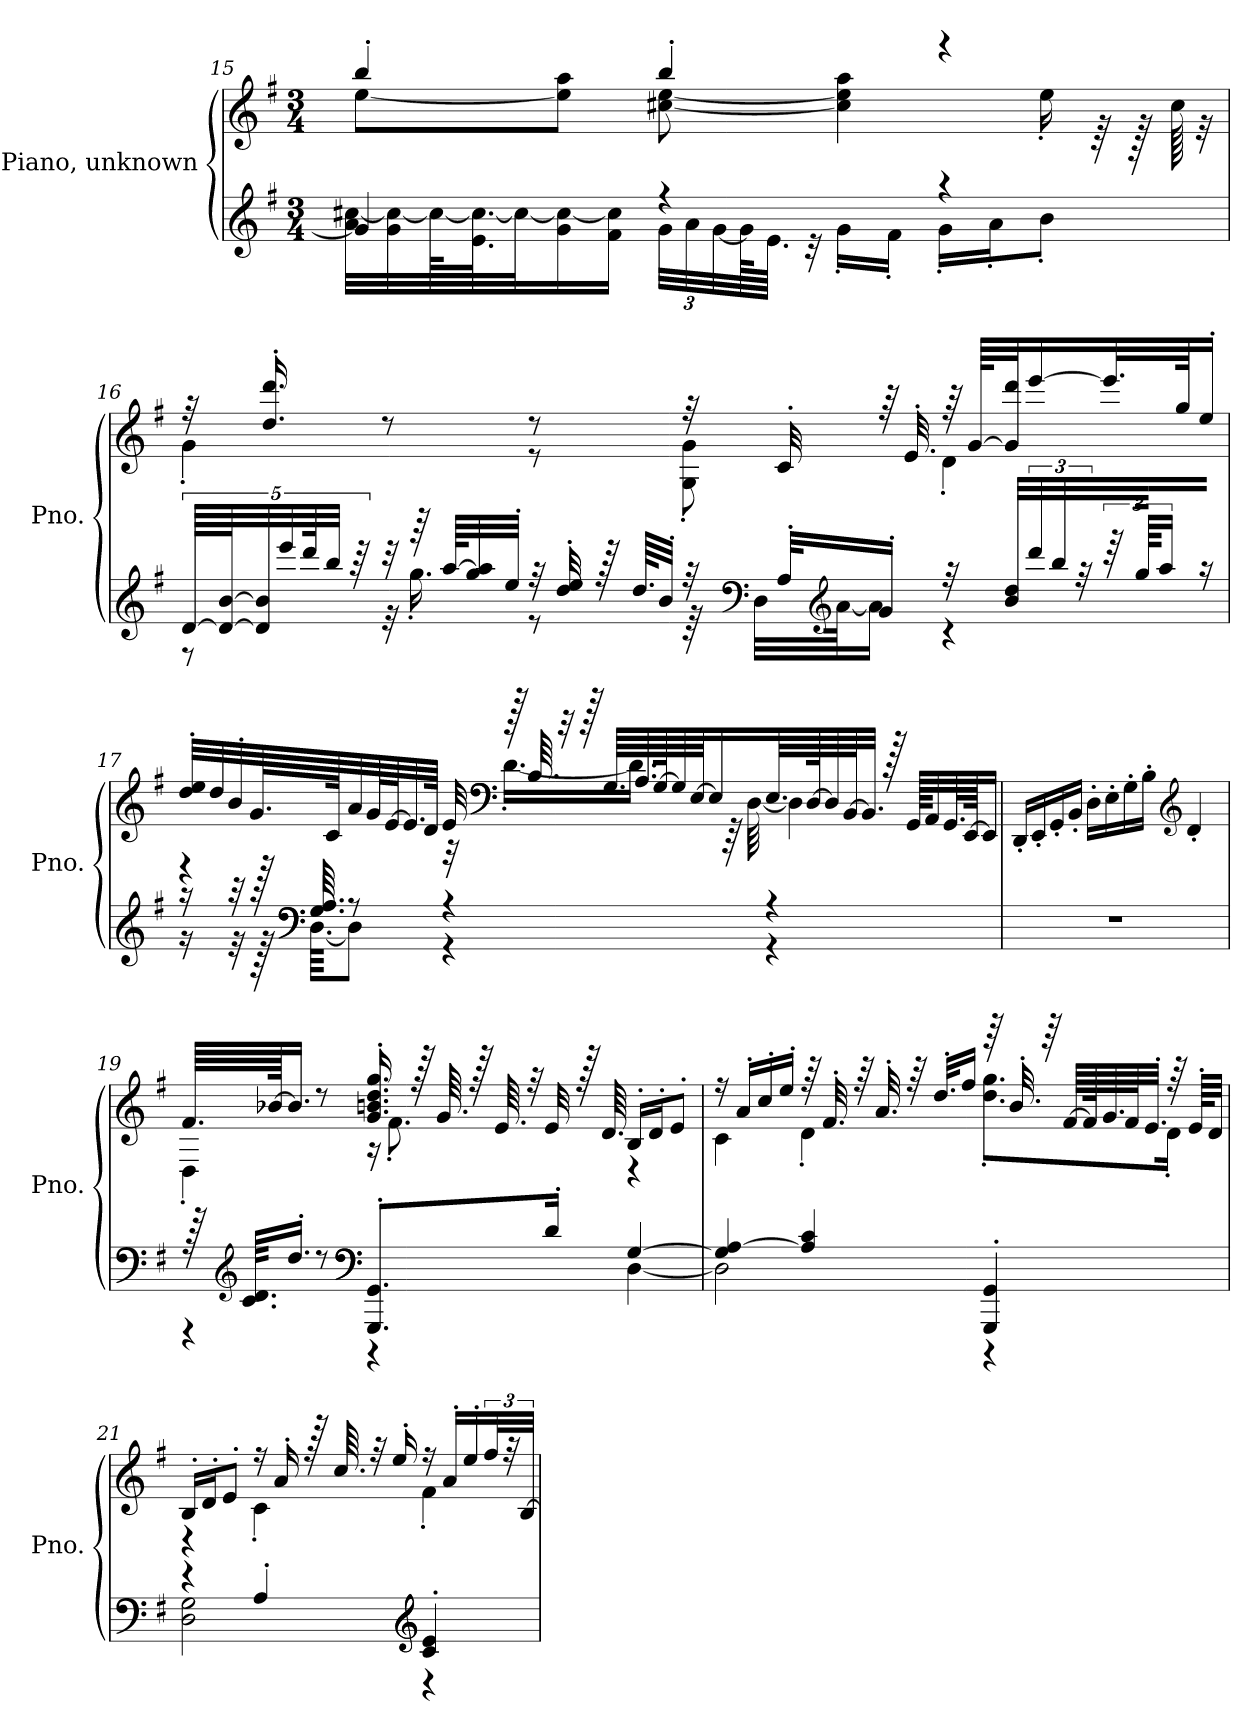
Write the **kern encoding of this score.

**kern	**kern
*part1	*part1
*staff2	*staff1
*I"Piano, unknown	*
*I'Pno.	*
!!LO:LB:g=z
*clefG2	*clefG2
*k[f#]	*k[f#]
*M3/4	*M3/4
=15	=15
*^	*^
4g/]	32a\ [32cc#X\LLL	4bb'/	[8ee\L
.	32g\ 32cc#\_	.	.
.	128cc#\KL_	.	.
.	64.e\ 64.cc#\_J	.	.
.	32cc#\J_	.	.
.	16g\ 16cc#\_	.	8ee\] 8aa\J
.	16f#\ 16cc#\]JJ	.	.
*	*Xbrackettup	*	*
4r	48g\LLL	4bb'/	[8cc#X\ [8ee\
.	48a\	.	.
.	[48g\	.	.
.	128g\KL]	.	.
.	64.e\JJJJ	.	.
.	32r	.	.
.	16g'\LL	.	4cc#\] 4ee\] 4aa\
.	16f#'\JJ	.	.
4r	16g'\LL	4r	.
.	16a'\J	.	.
.	8b'\J	.	16ee'\
.	.	.	64r
.	.	.	128r
.	.	.	128cc#\
.	.	.	32r
!!LO:LB:g=z	!!
=16	=16	=16	=16
*brackettup	*	*	*
[80d/LLLL	8r	32r	4g'\
80d/_ [80b/J	.	.	.
40d/] 40b/]	.	.	.
.	.	16.dd/' 16.ddd/'	.
40eee/	.	.	.
80ddd/K	.	.	.
40bb/JJJ	.	.	.
80r	.	.	.
32r	32r	8r	.
64r	16.gg'\	.	.
[64aa/KLLL	.	.	.
32gg/ 32aa/]	.	.	.
32ee'/JJJ	.	.	.
32r	8r	8r	8r
32dd/' 32ee/'	.	.	.
128r	.	.	.
64.dd/KLLL	.	.	.
32b'/JJJ	.	.	.
32r	64r	32r	8G\' 8g\'
*clefF4	*	*	*
.	32D\LLL	.	.
32A'/KLL	.	32c'/	.
*clefG2	*	*	*
.	[64a\JK	.	.
16g'/JJ	16a\JJ]	64r	.
.	.	32.e'/	.
32r	4r	64r	4d'\
.	.	[64g/KLLL	.
32b/ 32dd/LLL	.	32g/] 32ddd/J	.
48ddd/	.	[16eee/	.
48bb/JJJ	.	.	.
48r	.	.	.
96r	.	32.eee/L]	.
96gg/KKLL	.	.	.
24aa/JJ	.	.	.
.	.	64gg/JK	.
16r	.	16ee'/JJ	.
!!LO:LB:g=z	!!
=17	=17	=17	=17
16r	16r	32dd/' 32ee/'LLL	4r
.	.	32dd/	.
32r	32r	32b'/	.
128r	128r	64.g/L	.
*clefF4	*	*	*
64.G/ 64.A/	[64.D\KKKL	.	.
.	.	128c/JK	.
8r	8D\J]	32a/	.
.	.	64g/L	.
.	.	[64e/J	.
.	.	32.e/]	.
.	.	64d/JJJk	.
4r	4r	32e/	32r
*	*	*clefF4	*
.	.	128r	[16.d'\LL
.	.	64.B/	.
.	.	32r	.
.	.	128r	.
.	.	64.G/LLLL	.
.	.	64.A/	16.d\JJ]
.	.	[128G/K	.
.	.	64G/]	.
.	.	[64E/JJ	.
.	.	16E/]	.
.	.	.	64r
.	.	.	[64D\
4r	4r	64.E/LL	4D\]
.	.	[128D/K	.
.	.	64D/]	.
.	.	[64BB/J	.
.	.	32.BB/JJJ]	.
.	.	128r	.
.	.	128GG/KKLLL	.
.	.	32AA/	.
.	.	64.GG/L	.
.	.	[128EE/JJK	.
.	.	16EE/JJ]	.
*v	*v	*	*
*	*v	*v
!!LO:LB:g=z
=18	=18
2.r	16DD'/LL
.	16EE'/
.	16GG'/
.	16BB'/JJ
.	16D'\LL
.	16E'\
.	16G'\
.	16B'\JJ
*	*clefG2
.	4d'/
=19	=19
*^	*^
128r	4r	64.f#/LLLL	4D'\
*clefG2	*	*	*
64.c/ 64.d/KKLL	.	.	.
.	.	[128b-X/JJK	.
16.dd'/JJ	.	16.b-/JJ]	.
8r	.	8r	.
*clefF4	*	*	*
8.GGG/' 8.GG/'L	4r	16.g/' 16.bn/' 16.dd/' 16.gg/'	16r
.	.	.	8.f#'\
.	.	128r	.
.	.	64.g/	.
.	.	128r	.
.	.	64.e/	.
.	.	32r	.
16d'/Jk	.	32e/	.
.	.	128r	.
.	.	64.d/	.
[4G/	[4D\	16B'/LL	4r
.	.	16d'/J	.
.	.	8e'/J	.
!!LO:PB:g=z	!!
=20	=20	=20	=20
4G/] [4A/	2D\]	16r	4c\
.	.	16a'/LL	.
.	.	16cc'/	.
.	.	16ee'/JJ	.
4A/] 4c/	.	64r	4d'\
.	.	32.f#'/	.
.	.	64r	.
.	.	32.a'/	.
.	.	64r	.
.	.	32.dd'/KLL	.
.	.	16ff#/JJ	.
4GGG/' 4GG/'	4r	64r	8.dd\' 8.gg\'L
.	.	32.b'/	.
.	.	64r	.
.	.	[64f#/LLLL	.
.	.	128f#/K]	.
.	.	64.g/	.
.	.	64f#/J	.
.	.	32.e'/JJJ	.
.	.	64r	16d'\Jk
.	.	64e'/KLLL	.
.	.	32d/JJJ	.
=21	=21	=21	=21
4r	2D\ 2G\	16B'/LL	4r
.	.	16d'/J	.
.	.	8e'/J	.
4A'/	.	16r	4c'\
.	.	16a'/	.
.	.	128r	.
.	.	64.cc/	.
.	.	32r	.
.	.	16ee'/	.
*clefG2	*	*	*
4c/' 4e/'	4r	16r	4f#'\
.	.	16a'/LL	.
.	.	16ee'/	.
.	.	48ff#/JJk	.
.	.	48r	.
.	.	[48B/	.
*v	*v	*	*
*	*v	*v
=	=
*-	*-
